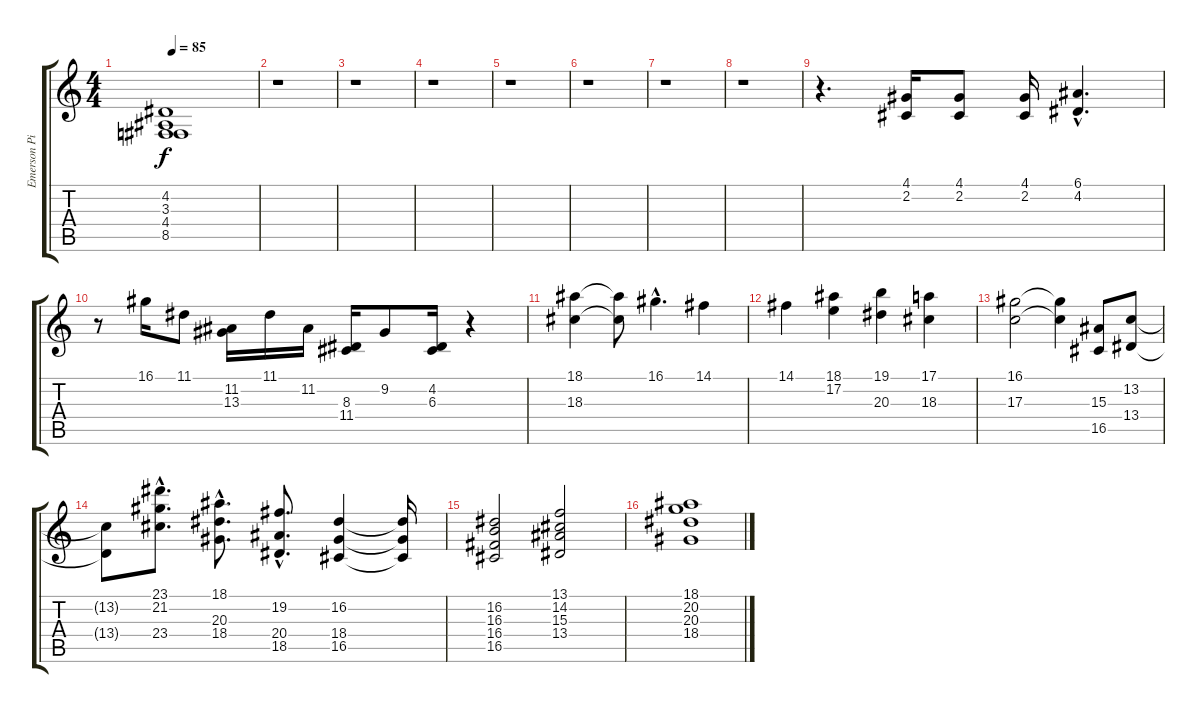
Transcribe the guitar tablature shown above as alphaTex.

\track ("Emerson Piano RH" "Emerson Pi") {instrument acousticgrandpiano}
\staff {score tabs}
\tuning (E4 B3 G3 D3 A2 E2) {hide}
\ts (4 4)
\tempo 85
\clef g2
\ks c
(4.2 3.3 4.4 8.5).1{dy f} |
r.1 |
r.1 |
r.1 |
r.1 |
r.1 |
r.1 |
r.1 |
r.4{d} (4.1 2.2).16 (4.1 2.2).8 (4.1 2.2).16 (6.1{hac} 4.2{hac}).4{d} |
r.8 16.1.16 11.1.8 (11.2 13.3).16 11.1.16 11.2.16 (8.3 11.4).16 9.2.8 (4.2 6.3).16 r.4 |
(18.1 18.3).4 (18.1{t} 18.3{t}).8 16.1{hac}.4{d} 14.1.4 |
14.1.4 (18.1 17.2).4 (19.1 20.3).4 (17.1 18.3).4 |
(16.1 17.3).2 (16.1{t} 17.3{t}).4 (15.3 16.5).8 (13.2 13.4).8 |
(13.2{t} 13.4{t}).8 (23.1{hac} 21.2{hac} 23.4{hac}).8{d} (18.1{hac} 20.3{hac} 18.4{hac}).8{d} (19.2{hac} 20.4{hac} 18.5{hac}).8{d} (16.2 18.4 16.5).4 (16.2{t} 18.4{t} 16.5{t}).16 |
(16.2 16.3 16.4 16.5).2 (13.1 14.2 15.3 13.4).2 |
(18.1 20.2 20.3 18.4).1
